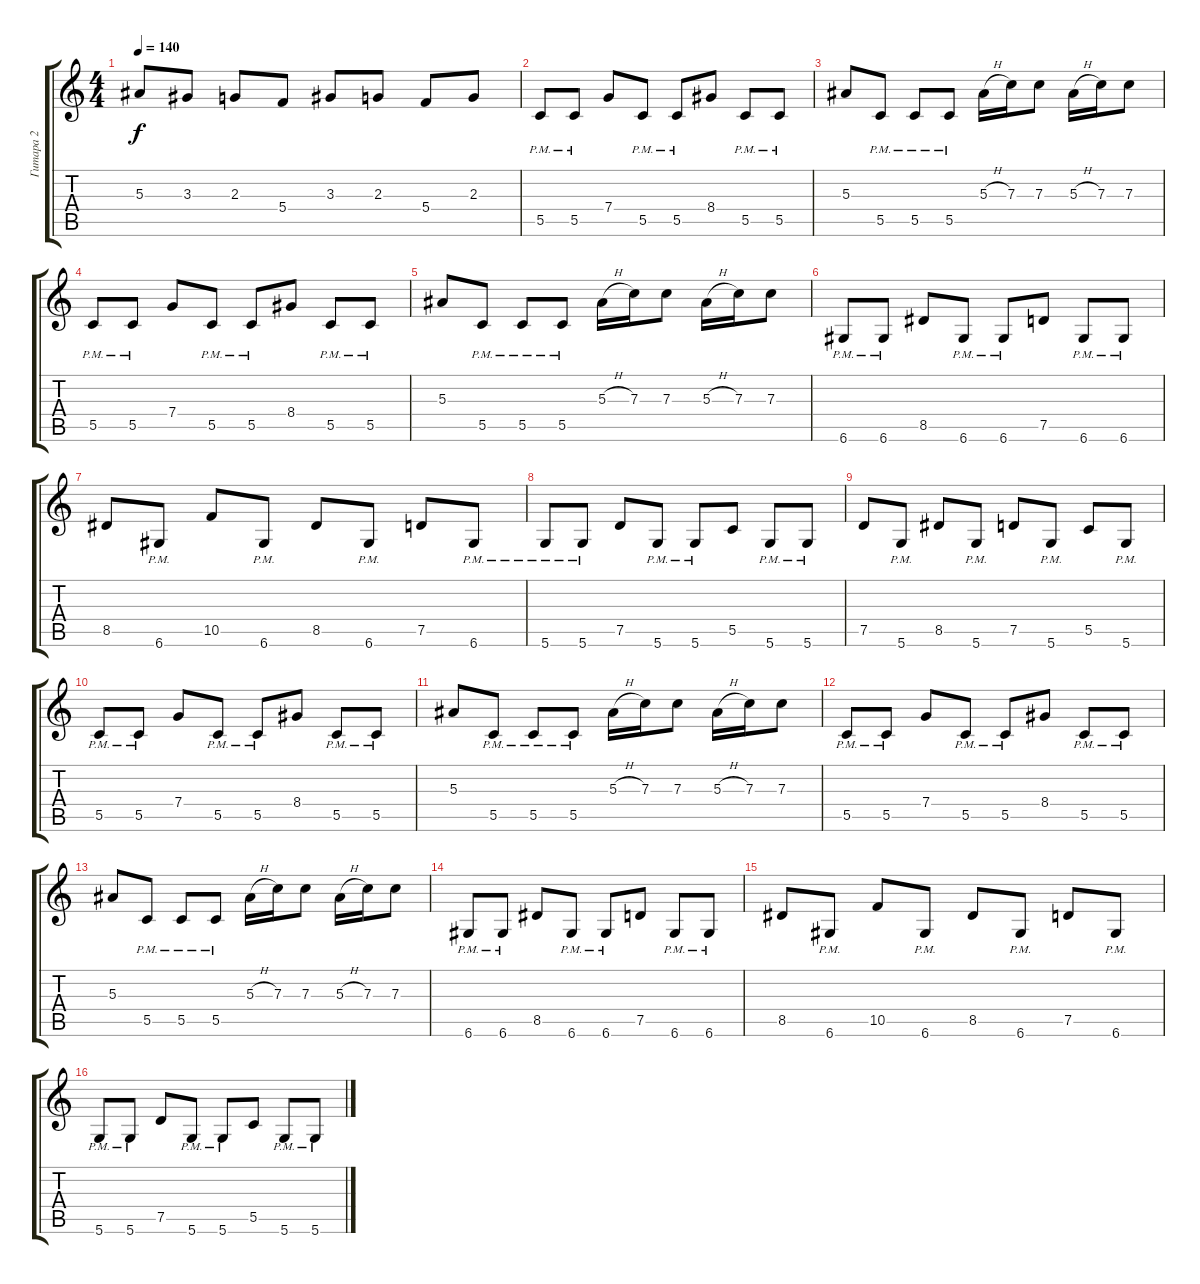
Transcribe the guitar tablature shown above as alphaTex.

\track ("Гитара 2" "Гитара 2") {instrument overdrivenguitar}
\staff {score tabs}
\tuning (D4 A3 F3 C3 G2 D2) {hide}
\ts (4 4)
\tempo 140
\clef g2
\ks c
5.3.8{dy f} 3.3.8 2.3.8 5.4.8 3.3.8 2.3.8 5.4.8 2.3.8 |
5.5{pm}.8 5.5{pm}.8 7.4.8 5.5{pm}.8 5.5{pm}.8 8.4.8 5.5{pm}.8 5.5{pm}.8 |
5.3.8 5.5{pm}.8 5.5{pm}.8 5.5{pm}.8 5.3{h}.16 7.3.16 7.3.8 5.3{h}.16 7.3.16 7.3.8 |
5.5{pm}.8 5.5{pm}.8 7.4.8 5.5{pm}.8 5.5{pm}.8 8.4.8 5.5{pm}.8 5.5{pm}.8 |
5.3.8 5.5{pm}.8 5.5{pm}.8 5.5{pm}.8 5.3{h}.16 7.3.16 7.3.8 5.3{h}.16 7.3.16 7.3.8 |
6.6{pm}.8 6.6{pm}.8 8.5.8 6.6{pm}.8 6.6{pm}.8 7.5.8 6.6{pm}.8 6.6{pm}.8 |
8.5.8 6.6{pm}.8 10.5.8 6.6{pm}.8 8.5.8 6.6{pm}.8 7.5.8 6.6{pm}.8 |
5.6{pm}.8 5.6{pm}.8 7.5.8 5.6{pm}.8 5.6{pm}.8 5.5.8 5.6{pm}.8 5.6{pm}.8 |
7.5.8 5.6{pm}.8 8.5.8 5.6{pm}.8 7.5.8 5.6{pm}.8 5.5.8 5.6{pm}.8 |
5.5{pm}.8 5.5{pm}.8 7.4.8 5.5{pm}.8 5.5{pm}.8 8.4.8 5.5{pm}.8 5.5{pm}.8 |
5.3.8 5.5{pm}.8 5.5{pm}.8 5.5{pm}.8 5.3{h}.16 7.3.16 7.3.8 5.3{h}.16 7.3.16 7.3.8 |
5.5{pm}.8 5.5{pm}.8 7.4.8 5.5{pm}.8 5.5{pm}.8 8.4.8 5.5{pm}.8 5.5{pm}.8 |
5.3.8 5.5{pm}.8 5.5{pm}.8 5.5{pm}.8 5.3{h}.16 7.3.16 7.3.8 5.3{h}.16 7.3.16 7.3.8 |
6.6{pm}.8 6.6{pm}.8 8.5.8 6.6{pm}.8 6.6{pm}.8 7.5.8 6.6{pm}.8 6.6{pm}.8 |
8.5.8 6.6{pm}.8 10.5.8 6.6{pm}.8 8.5.8 6.6{pm}.8 7.5.8 6.6{pm}.8 |
5.6{pm}.8 5.6{pm}.8 7.5.8 5.6{pm}.8 5.6{pm}.8 5.5.8 5.6{pm}.8 5.6{pm}.8
